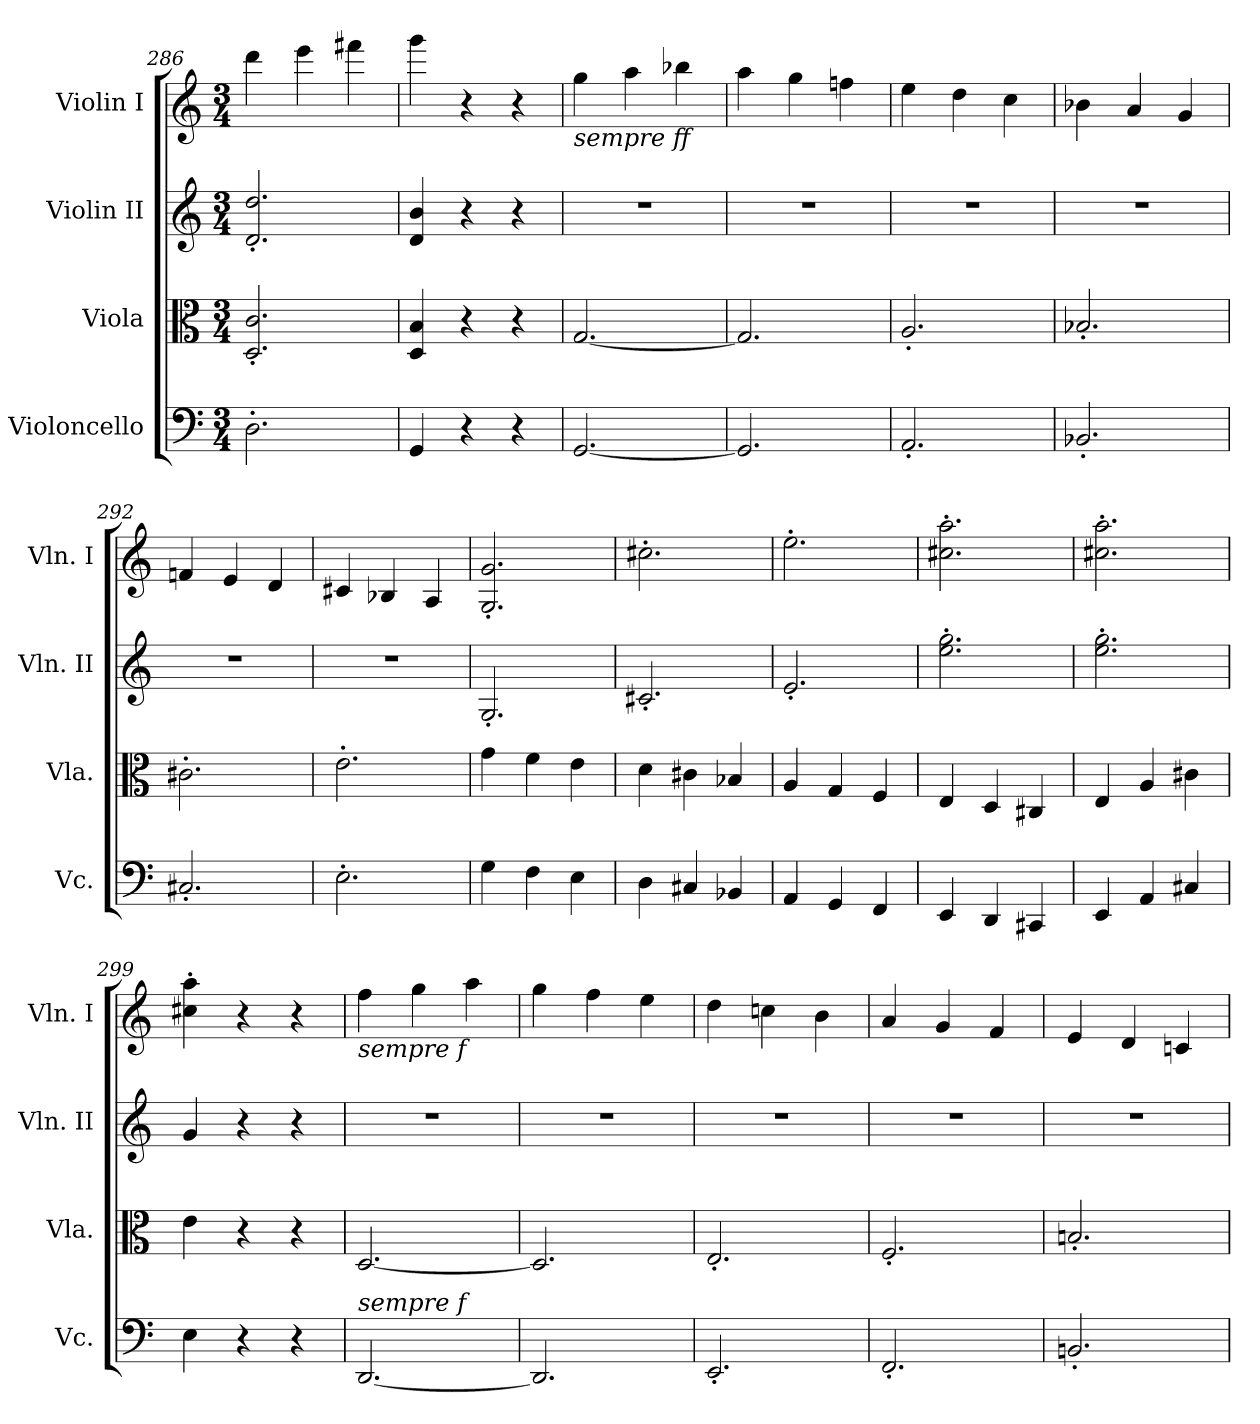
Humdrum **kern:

**kern	**kern	**kern	**kern
*part4	*part3	*part2	*part1
*staff4	*staff3	*staff2	*staff1
*I"Violoncello	*I"Viola	*I"Violin II	*I"Violin I
*I'Vc.	*I'Vla.	*I'Vln. II	*I'Vln. I
*clefF4	*clefC3	*clefG2	*clefG2
*k[]	*k[]	*k[]	*k[]
*C:	*C:	*C:	*C:
*M3/4	*M3/4	*M3/4	*M3/4
=286	=286	=286	=286
2.D'\	2.D/' 2.c/'	2.d/' 2.dd/'	4ddd\
.	.	.	4eee\
.	.	.	4fff#X\
=287	=287	=287	=287
4GG/	4D/ 4B/	4d/ 4b/	4ggg\
4r	4r	4r	4r
4r	4r	4r	4r
=288	=288	=288	=288
!	!	!	!LO:TX:b:i:t=sempre ff
[2.GG/	[2.G/	2.r	4gg\
.	.	.	4aa\
.	.	.	4bb-X\
=289	=289	=289	=289
2.GG/]	2.G/]	2.r	4aa\
.	.	.	4gg\
.	.	.	4ffn\
=290	=290	=290	=290
2.AA'/	2.A'/	2.r	4ee\
.	.	.	4dd\
.	.	.	4cc\
!!LO:LB:g=z
=291	=291	=291	=291
2.BB-X'/	2.B-X'/	2.r	4b-X\
.	.	.	4a/
.	.	.	4g/
=292	=292	=292	=292
2.C#X'/	2.c#X'\	2.r	4fn/
.	.	.	4e/
.	.	.	4d/
=293	=293	=293	=293
2.E'\	2.e'\	2.r	4c#X/
.	.	.	4B-X/
.	.	.	4A/
=294	=294	=294	=294
4G\	4g\	2.G'/	2.G/' 2.g/'
4F\	4f\	.	.
4E\	4e\	.	.
=295	=295	=295	=295
4D\	4d\	2.c#X'/	2.cc#X'\
4C#X/	4c#X\	.	.
4BB-X/	4B-X/	.	.
=296	=296	=296	=296
4AA/	4A/	2.e'/	2.ee'\
4GG/	4G/	.	.
4FF/	4F/	.	.
=297	=297	=297	=297
4EE/	4E/	2.ee\' 2.gg\'	2.cc#X\' 2.aa\'
4DD/	4D/	.	.
4CC#X/	4C#X/	.	.
=298	=298	=298	=298
4EE/	4E/	2.ee\' 2.gg\'	2.cc#X\' 2.aa\'
4AA/	4A/	.	.
4C#X/	4c#X\	.	.
!!LO:LB:g=z
=299	=299	=299	=299
4E\	4e\	4g/	4cc#X\' 4aa\'
4r	4r	4r	4r
4r	4r	4r	4r
=300	=300	=300	=300
!	!	!	!LO:TX:b:i:t=sempre f
!LO:TX:a:i:t=sempre f	!	!	!
[2.DD/	[2.D/	2.r	4ff\
.	.	.	4gg\
.	.	.	4aa\
=301	=301	=301	=301
2.DD/]	2.D/]	2.r	4gg\
.	.	.	4ff\
.	.	.	4ee\
=302	=302	=302	=302
2.EE'/	2.E'/	2.r	4dd\
.	.	.	4ccn\
.	.	.	4b\
=303	=303	=303	=303
2.FF'/	2.F'/	2.r	4a/
.	.	.	4g/
.	.	.	4f/
=304	=304	=304	=304
2.BBn'/	2.Bn'/	2.r	4e/
.	.	.	4d/
.	.	.	4cn/
=	=	=	=
*-	*-	*-	*-
